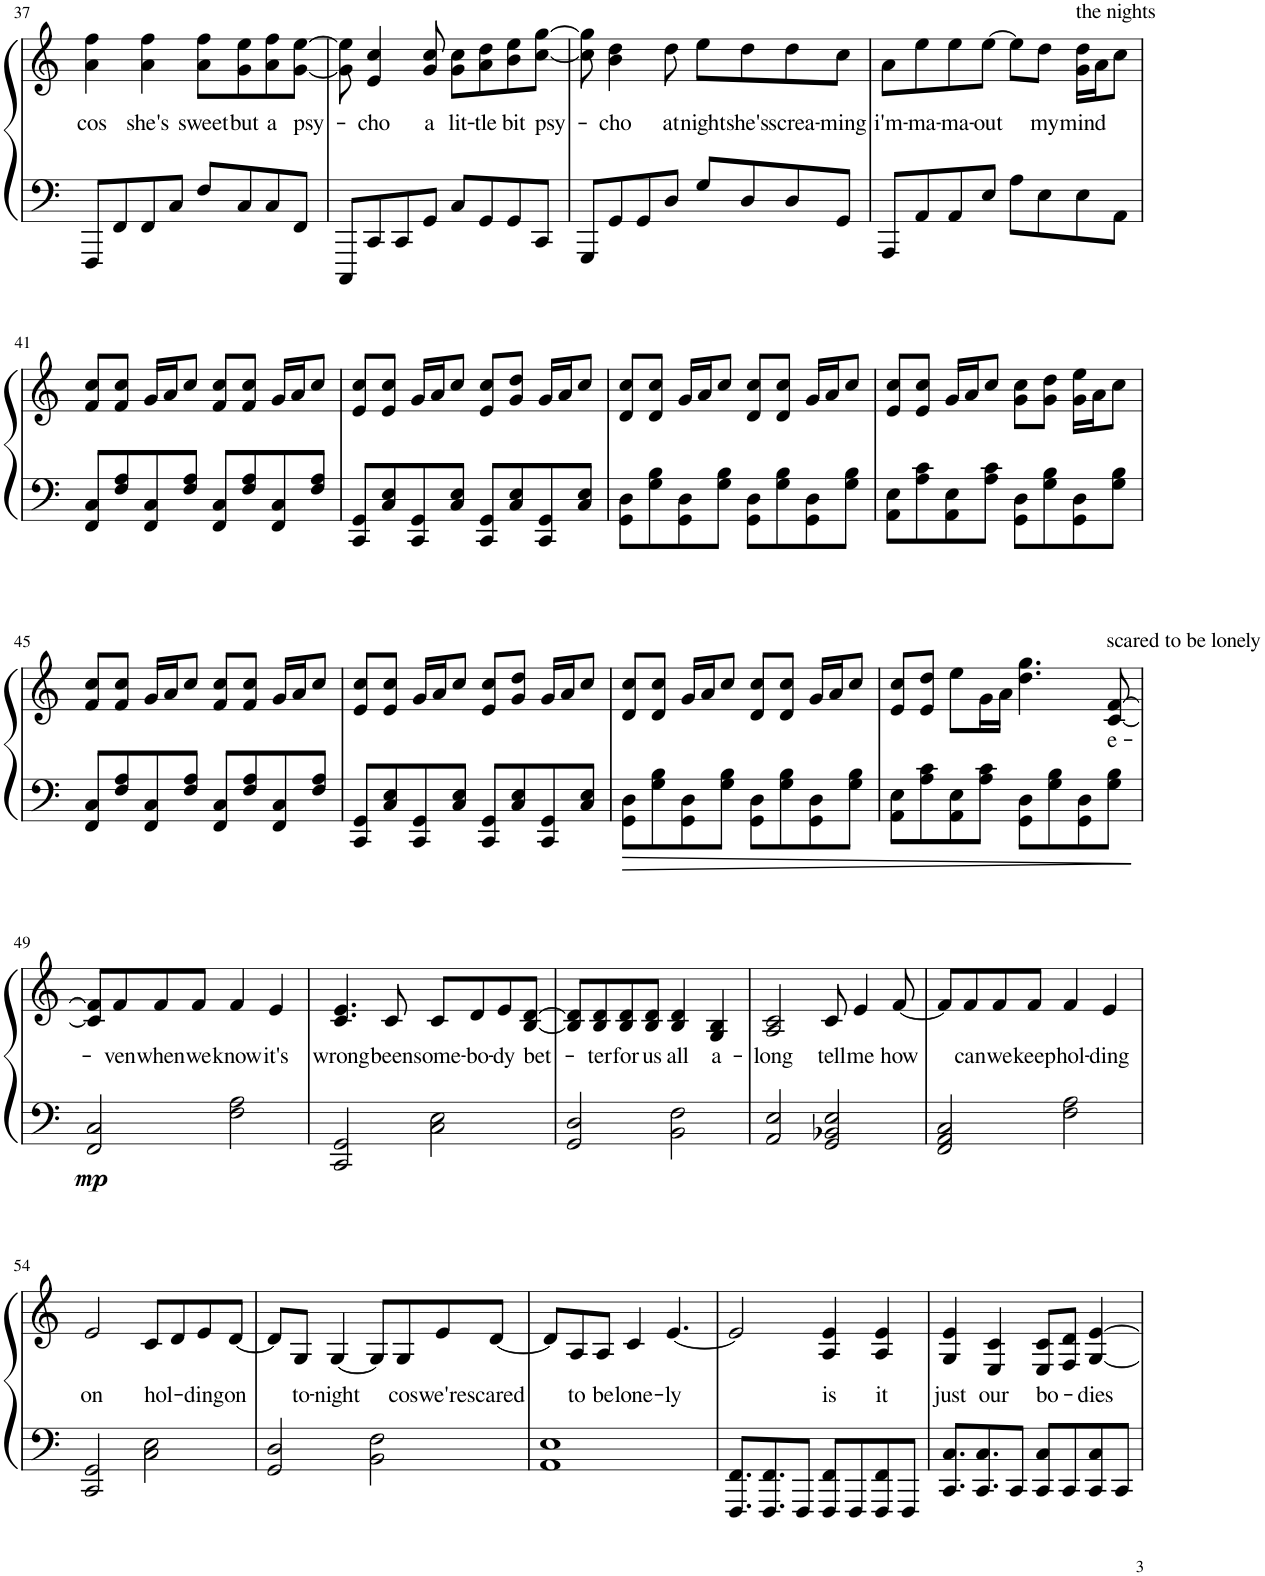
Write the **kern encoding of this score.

**kern	**kern	**text	**dynam
*part1	*part1	*part1	*part1
*staff2	*staff1	*staff1	*staff1/2
*I"Piano	*	*	*
*I'Pno.	*	*	*
!!LO:PB:g=z
*clefF4	*clefG2	*	*
*k[]	*k[]	*	*
*M4/4	*M4/4	*	*
=37	=37	=37	=37
!	!	!LO:LY:b	!
8FFF/L	4a\ 4ff\	cos	.
8FF/	.	.	.
!	!	!LO:LY:b	!
8FF/	4a\ 4ff\	she's	.
8C/J	.	.	.
!	!	!LO:LY:b	!
8F/L	8a\ 8ff\L	sweet	.
!	!	!LO:LY:b	!
8C/	8g\ 8ee\	but	.
!	!	!LO:LY:b	!
8C/	8a\ 8ff\	a	.
!	!	!LO:LY:b	!
8FF/J	[8g\ [8ee\J	psy-	.
=38	=38	=38	=38
8CCC/L	8g\] 8ee\]	.	.
!	!	!LO:LY:b	!
8CC/	4e/ 4cc/	-cho	.
8CC/	.	.	.
!	!	!LO:LY:b	!
8GG/J	8g/ 8cc/	a	.
!	!	!LO:LY:b	!
8C/L	8g\ 8cc\L	lit-	.
!	!	!LO:LY:b	!
8GG/	8a\ 8dd\	-tle	.
!	!	!LO:LY:b	!
8GG/	8b\ 8ee\	bit	.
!	!	!LO:LY:b	!
8CC/J	[8cc\ [8gg\J	psy-	.
=39	=39	=39	=39
8GGG/L	8cc\] 8gg\]	.	.
!	!	!LO:LY:b	!
8GG/	4b\ 4dd\	-cho	.
8GG/	.	.	.
!	!	!LO:LY:b	!
8D/J	8dd\	at	.
!	!	!LO:LY:b	!
8G/L	8ee\L	night	.
!	!	!LO:LY:b	!
8D/	8dd\	she's	.
!	!	!LO:LY:b	!
8D/	8dd\	screa-	.
!	!	!LO:LY:b	!
8GG/J	8cc\J	-ming	.
=40	=40	=40	=40
!	!	!LO:LY:b	!
8AAA/L	8a\L	i'm-	.
!	!	!LO:LY:b	!
8AA/	8ee\	-ma-	.
!	!	!LO:LY:b	!
8AA/	8ee\	-ma-	.
!	!	!LO:LY:b	!
8E/J	[8ee\J	-out	.
8A\L	8ee\L]	.	.
!	!	!LO:LY:b	!
8E\	8dd\J	my	.
!	!LO:TX:a:t=the nights	!	!
!	!	!LO:LY:b	!
8E\	16g\ 16dd\LL	mind	.
.	16a\J	.	.
8AA\J	8cc\J	.	.
!!LO:LB:g=z
=41	=41	=41	=41
8FF/ 8C/L	8f/ 8cc/L	.	.
8F/ 8A/	8f/ 8cc/J	.	.
8FF/ 8C/	16g/LL	.	.
.	16a/J	.	.
8F/ 8A/J	8cc/J	.	.
8FF/ 8C/L	8f/ 8cc/L	.	.
8F/ 8A/	8f/ 8cc/J	.	.
8FF/ 8C/	16g/LL	.	.
.	16a/J	.	.
8F/ 8A/J	8cc/J	.	.
=42	=42	=42	=42
8CC/ 8GG/L	8e/ 8cc/L	.	.
8C/ 8E/	8e/ 8cc/J	.	.
8CC/ 8GG/	16g/LL	.	.
.	16a/J	.	.
8C/ 8E/J	8cc/J	.	.
8CC/ 8GG/L	8e/ 8cc/L	.	.
8C/ 8E/	8g/ 8dd/J	.	.
8CC/ 8GG/	16g/LL	.	.
.	16a/J	.	.
8C/ 8E/J	8cc/J	.	.
=43	=43	=43	=43
8GG\ 8D\L	8d/ 8cc/L	.	.
8G\ 8B\	8d/ 8cc/J	.	.
8GG\ 8D\	16g/LL	.	.
.	16a/J	.	.
8G\ 8B\J	8cc/J	.	.
8GG\ 8D\L	8d/ 8cc/L	.	.
8G\ 8B\	8d/ 8cc/J	.	.
8GG\ 8D\	16g/LL	.	.
.	16a/J	.	.
8G\ 8B\J	8cc/J	.	.
=44	=44	=44	=44
8AA\ 8E\L	8e/ 8cc/L	.	.
8A\ 8c\	8e/ 8cc/J	.	.
8AA\ 8E\	16g/LL	.	.
.	16a/J	.	.
8A\ 8c\J	8cc/J	.	.
8GG\ 8D\L	8g\ 8cc\L	.	.
8G\ 8B\	8g\ 8dd\J	.	.
8GG\ 8D\	16g\ 16ee\LL	.	.
.	16a\J	.	.
8G\ 8B\J	8cc\J	.	.
!!LO:LB:g=z
=45	=45	=45	=45
8FF/ 8C/L	8f/ 8cc/L	.	.
8F/ 8A/	8f/ 8cc/J	.	.
8FF/ 8C/	16g/LL	.	.
.	16a/J	.	.
8F/ 8A/J	8cc/J	.	.
8FF/ 8C/L	8f/ 8cc/L	.	.
8F/ 8A/	8f/ 8cc/J	.	.
8FF/ 8C/	16g/LL	.	.
.	16a/J	.	.
8F/ 8A/J	8cc/J	.	.
=46	=46	=46	=46
8CC/ 8GG/L	8e/ 8cc/L	.	.
8C/ 8E/	8e/ 8cc/J	.	.
8CC/ 8GG/	16g/LL	.	.
.	16a/J	.	.
8C/ 8E/J	8cc/J	.	.
8CC/ 8GG/L	8e/ 8cc/L	.	.
8C/ 8E/	8g/ 8dd/J	.	.
8CC/ 8GG/	16g/LL	.	.
.	16a/J	.	.
8C/ 8E/J	8cc/J	.	.
=47	=47	=47	=47
8GG\ 8D\L	8d/ 8cc/L	.	.
8G\ 8B\	8d/ 8cc/J	.	.
8GG\ 8D\	16g/LL	.	.
.	16a/J	.	.
8G\ 8B\J	8cc/J	.	.
8GG\ 8D\L	8d/ 8cc/L	.	.
8G\ 8B\	8d/ 8cc/J	.	.
8GG\ 8D\	16g/LL	.	.
.	16a/J	.	.
8G\ 8B\J	8cc/J	.	.
=48	=48	=48	=48
8AA\ 8E\L	8e/ 8cc/L	.	.
8A\ 8c\	8e/ 8dd/J	.	.
8AA\ 8E\	8ee\L	.	.
8A\ 8c\J	16g\L	.	.
.	16a\JJ	.	.
8GG\ 8D\L	4.dd\ 4.gg\	.	.
8G\ 8B\	.	.	.
8GG\ 8D\	.	.	.
!	!LO:TX:a:t=scared to be lonely	!	!
!	!	!LO:LY:b	!
8G\ 8B\J	[8c/ [8f/	e-	.
!!LO:LB:g=z
=49	=49	=49	=49
!	!	!	!LO:DY:b=2
2FF/ 2C/	8c/] 8f/]L	.	mp
!	!	!LO:LY:b	!
.	8f/	-ven	.
!	!	!LO:LY:b	!
.	8f/	when	.
!	!	!LO:LY:b	!
.	8f/J	we	.
!	!	!LO:LY:b	!
2F\ 2A\	4f/	know	.
!	!	!LO:LY:b	!
.	4e/	it's	.
=50	=50	=50	=50
!	!	!LO:LY:b	!
2CC/ 2GG/	4.c/ 4.e/	wrong	.
!	!	!LO:LY:b	!
.	8c/	been	.
!	!	!LO:LY:b	!
2C\ 2E\	8c/L	some-	.
!	!	!LO:LY:b	!
.	8d/	-bo-	.
!	!	!LO:LY:b	!
.	8e/	-dy	.
!	!	!LO:LY:b	!
.	[8B/ [8d/J	bet-	.
=51	=51	=51	=51
2GG/ 2D/	8B/] 8d/]L	.	.
!	!	!LO:LY:b	!
.	8B/ 8d/	-ter	.
!	!	!LO:LY:b	!
.	8B/ 8d/	for	.
!	!	!LO:LY:b	!
.	8B/ 8d/J	us	.
!	!	!LO:LY:b	!
2BB\ 2F\	4B/ 4d/	all	.
!	!	!LO:LY:b	!
.	4G/ 4B/	a-	.
=52	=52	=52	=52
!	!	!LO:LY:b	!
2AA/ 2E/	2A/ 2c/	-long	.
!	!	!LO:LY:b	!
2GG/ 2BB-X/ 2E/	8c/	tell	.
!	!	!LO:LY:b	!
.	4e/	me	.
!	!	!LO:LY:b	!
.	[8f/	how	.
=53	=53	=53	=53
2FF/ 2AA/ 2C/	8f/L]	.	.
!	!	!LO:LY:b	!
.	8f/	can	.
!	!	!LO:LY:b	!
.	8f/	we	.
!	!	!LO:LY:b	!
.	8f/J	keep	.
!	!	!LO:LY:b	!
2F\ 2A\	4f/	hol-	.
!	!	!LO:LY:b	!
.	4e/	-ding	.
!!LO:LB:g=z
=54	=54	=54	=54
!	!	!LO:LY:b	!
2CC/ 2GG/	2e/	on	.
!	!	!LO:LY:b	!
2C\ 2E\	8c/L	hol-	.
.	8d/	.	.
!	!	!LO:LY:b	!
.	8e/	-ding	.
!	!	!LO:LY:b	!
.	[8d/J	on	.
=55	=55	=55	=55
2GG/ 2D/	8d/L]	.	.
!	!	!LO:LY:b	!
.	8G/J	to-	.
!	!	!LO:LY:b	!
.	[4G/	-night	.
2BB\ 2F\	8G/L]	.	.
!	!	!LO:LY:b	!
.	8G/	cos	.
!	!	!LO:LY:b	!
.	8e/	we're	.
!	!	!LO:LY:b	!
.	[8d/J	scared	.
=56	=56	=56	=56
1AA 1E	8d/L]	.	.
!	!	!LO:LY:b	!
.	8A/	to	.
!	!	!LO:LY:b	!
.	8A/J	be	.
!	!	!LO:LY:b	!
.	4c/	lone-	.
!	!	!LO:LY:b	!
.	[4.e/	-ly	.
=57	=57	=57	=57
8.FFF/ 8.FF/L	2e/]	.	.
8.FFF/ 8.FF/	.	.	.
8FFF/J	.	.	.
!	!	!LO:LY:b	!
8FFF/ 8FF/L	4A/ 4e/	is	.
8FFF/	.	.	.
!	!	!LO:LY:b	!
8FFF/ 8FF/	4A/ 4e/	it	.
8FFF/J	.	.	.
=58	=58	=58	=58
!	!	!LO:LY:b	!
8.CC/ 8.C/L	4G/ 4e/	just	.
8.CC/ 8.C/	.	.	.
!	!	!LO:LY:b	!
.	4E/ 4c/	our	.
8CC/J	.	.	.
!	!	!LO:LY:b	!
8CC/ 8C/L	8E/ 8c/L	bo-	.
8CC/	8F/ 8d/J	.	.
!	!	!LO:LY:b	!
8CC/ 8C/	[4G/ [4e/	-dies	.
8CC/J	.	.	.
=	=	=	=
*-	*-	*-	*-
